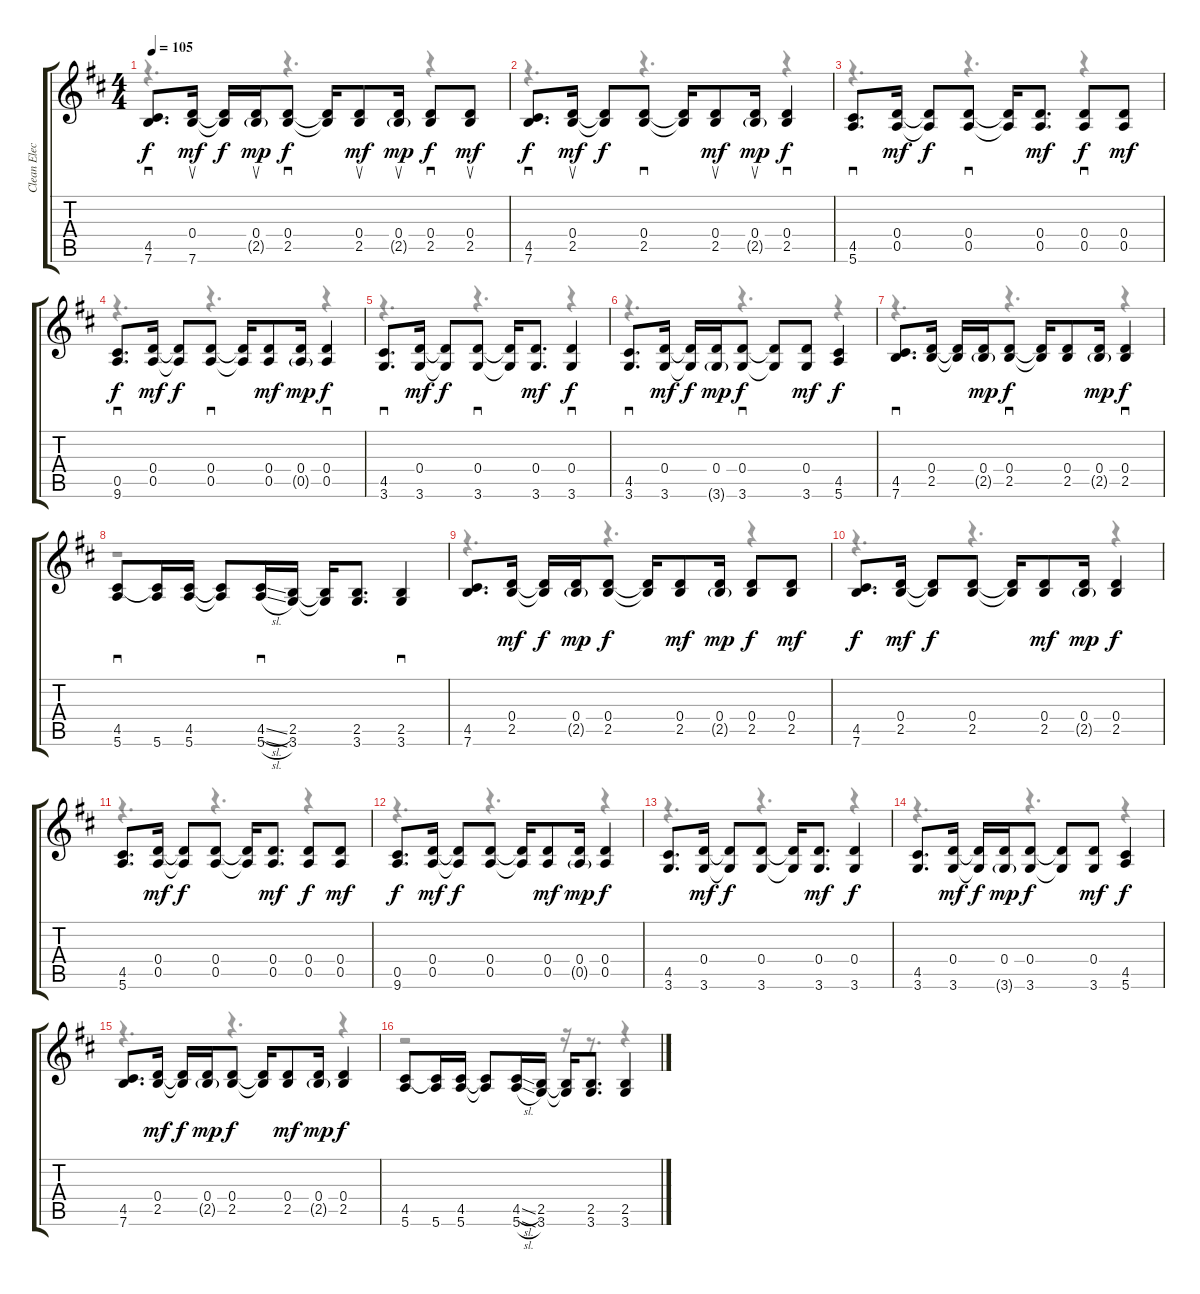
\track ("Clean Electric / Distortion Electric" "Clean Elec") {instrument acousticguitarsteel}
\staff {score tabs}
\tuning (E4 B3 G3 D3 A2 E2) {hide}
\voice
\ts (4 4)
\tempo 105
\clef g2
\ks d
(4.5 7.6).8{d sd dy f instrument acousticguitarsteel beam Up} (0.4 7.6).16{su dy mf beam Up} (0.4{t} 7.6{t}).16{dy f} (0.4 2.5{g}).16{su dy mp} (0.4 2.5).8{sd dy f} (0.4{t} 2.5{t}).16 (0.4 2.5).8{su dy mf} (0.4 2.5{g}).16{su dy mp} (0.4 2.5).8{sd dy f} (0.4 2.5).8{su dy mf} |
(4.5 7.6).8{d sd dy f} (0.4 2.5).16{su dy mf} (0.4{t} 2.5{t}).8{dy f} (0.4 2.5).8{sd} (0.4{t} 2.5{t}).16 (0.4 2.5).8{su dy mf} (0.4 2.5{g}).16{su dy mp} (0.4 2.5).4{sd dy f} |
(4.5 5.6).8{d sd} (0.4 0.5).16{dy mf} (0.4{t} 0.5{t}).8{dy f} (0.4 0.5).8{sd} (0.4{t} 0.5{t}).16 (0.4 0.5).8{d dy mf} (0.4 0.5).8{sd dy f} (0.4 0.5).8{dy mf} |
(0.5 9.6).8{d sd dy f} (0.4 0.5).16{dy mf} (0.4{t} 0.5{t}).8{dy f} (0.4 0.5).8{sd} (0.4{t} 0.5{t}).16 (0.4 0.5).8{dy mf} (0.4 0.5{g}).16{dy mp} (0.4 0.5).4{sd dy f} |
(4.5 3.6).8{d sd} (0.4 3.6).16{dy mf} (0.4{t} 3.6{t}).8{dy f} (0.4 3.6).8{sd} (0.4{t} 3.6{t}).16 (0.4 3.6).8{d dy mf} (0.4 3.6).4{sd dy f} |
(4.5 3.6).8{d sd} (0.4 3.6).16{dy mf} (0.4{t} 3.6{t}).16{dy f} (0.4 3.6{g}).16{dy mp} (0.4 3.6).8{sd dy f} (0.4{t} 3.6{t}).8 (0.4 3.6).8{dy mf} (4.5 5.6).4{dy f} |
(4.5 7.6).8{d sd} (0.4 2.5).16 (0.4{t} 2.5{t}).16 (0.4 2.5{g}).16{dy mp} (0.4 2.5).8{sd dy f} (0.4{t} 2.5{t}).16 (0.4 2.5).8 (0.4 2.5{g}).16{dy mp} (0.4 2.5).4{sd dy f} |
(4.5 5.6).8{sd} (4.5{t} 5.6).16 (4.5 5.6).16 (4.5{t} 5.6{t}).8 (4.5{sl} 5.6{sl}).16{sd} (2.5 3.6).16 (2.5{t} 3.6{t}).16 (2.5 3.6).8{d} (2.5 3.6).4{sd} |
(4.5 7.6).8{d beam Up} (0.4 2.5).16{dy mf beam Up} (0.4{t} 2.5{t}).16{dy f} (0.4 2.5{g}).16{dy mp} (0.4 2.5).8{dy f} (0.4{t} 2.5{t}).16 (0.4 2.5).8{dy mf} (0.4 2.5{g}).16{dy mp} (0.4 2.5).8{dy f} (0.4 2.5).8{dy mf} |
(4.5 7.6).8{d dy f} (0.4 2.5).16{dy mf} (0.4{t} 2.5{t}).8{dy f} (0.4 2.5).8 (0.4{t} 2.5{t}).16 (0.4 2.5).8{dy mf} (0.4 2.5{g}).16{dy mp} (0.4 2.5).4{dy f} |
(4.5 5.6).8{d} (0.4 0.5).16{dy mf} (0.4{t} 0.5{t}).8{dy f} (0.4 0.5).8 (0.4{t} 0.5{t}).16 (0.4 0.5).8{d dy mf} (0.4 0.5).8{dy f} (0.4 0.5).8{dy mf} |
(0.5 9.6).8{d dy f} (0.4 0.5).16{dy mf} (0.4{t} 0.5{t}).8{dy f} (0.4 0.5).8 (0.4{t} 0.5{t}).16 (0.4 0.5).8{dy mf} (0.4 0.5{g}).16{dy mp} (0.4 0.5).4{dy f} |
(4.5 3.6).8{d} (0.4 3.6).16{dy mf} (0.4{t} 3.6{t}).8{dy f} (0.4 3.6).8 (0.4{t} 3.6{t}).16 (0.4 3.6).8{d dy mf} (0.4 3.6).4{dy f} |
(4.5 3.6).8{d} (0.4 3.6).16{dy mf} (0.4{t} 3.6{t}).16{dy f} (0.4 3.6{g}).16{dy mp} (0.4 3.6).8{dy f} (0.4{t} 3.6{t}).8 (0.4 3.6).8{dy mf} (4.5 5.6).4{dy f} |
(4.5 7.6).8{d} (0.4 2.5).16{dy mf} (0.4{t} 2.5{t}).16{dy f} (0.4 2.5{g}).16{dy mp} (0.4 2.5).8{dy f} (0.4{t} 2.5{t}).16 (0.4 2.5).8{dy mf} (0.4 2.5{g}).16{dy mp} (0.4 2.5).4{dy f} |
(4.5 5.6).8 (4.5{t} 5.6).16 (4.5 5.6).16 (4.5{t} 5.6{t}).8 (4.5{sl} 5.6{sl}).16 (2.5 3.6).16 (2.5{t} 3.6{t}).16 (2.5 3.6).8{d} (2.5 3.6).4
\voice
\clef g2
\ottava regular
\simile none
\ks d
r.4{d dy f} r.4{d} r.4 |
r.4{d} r.4{d} r.4 |
r.4{d} r.4{d} r.4 |
r.4{d} r.4{d} r.4 |
r.4{d} r.4{d} r.4 |
r.4{d} r.4{d} r.4 |
r.4{d} r.4{d} r.4 |
r.1 |
r.4{d} r.4{d} r.4 |
r.4{d} r.4{d} r.4 |
r.4{d} r.4{d} r.4 |
r.4{d} r.4{d} r.4 |
r.4{d} r.4{d} r.4 |
r.4{d} r.4{d} r.4 |
r.4{d} r.4{d} r.4 |
r.2 r.16 r.8{d} r.4
